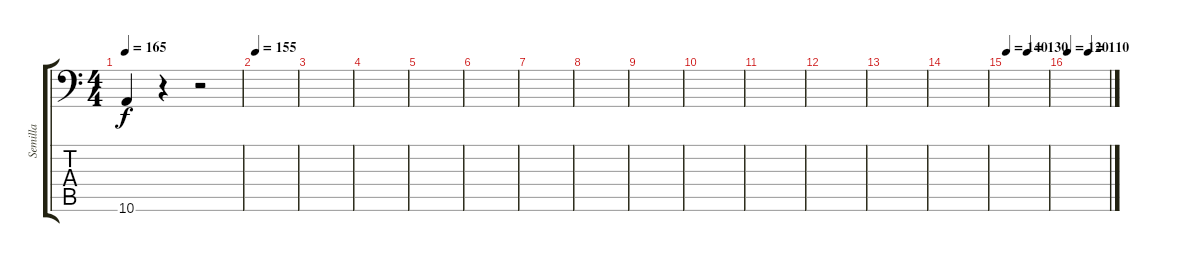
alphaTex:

\track ("Semilla" "Semilla") {instrument electricbassfinger}
\staff {score tabs}
\tuning (C3 G2 D2 A1 E1 B0) {hide}
\ts (4 4)
\tempo 165
\clef f4
\ks c
10.6.4{dy f} r.4 r.2 |
\tempo 155
|
|
|
|
|
|
|
|
|
|
|
|
|
\tempo 140
\tempo (130 0.5)
|
\tempo 120
\tempo (110 0.5)
